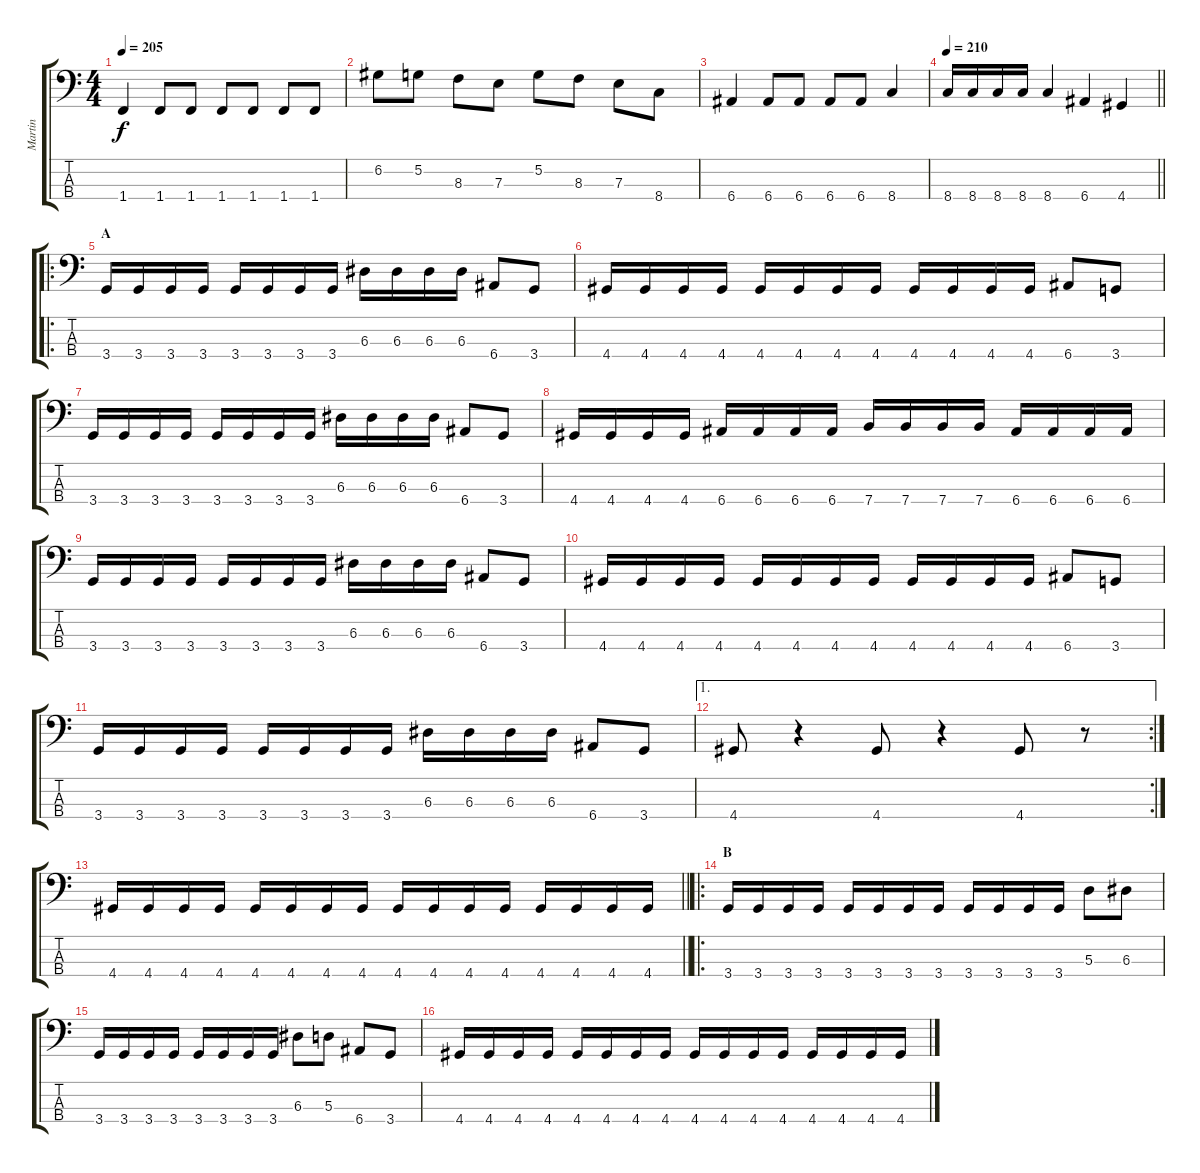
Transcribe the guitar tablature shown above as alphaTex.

\track ("Martin" "Martin") {instrument electricbassfinger}
\staff {score tabs}
\tuning (G2 D2 A1 E1) {hide}
\ts (4 4)
\tempo 205
\clef f4
\ks c
1.4.4{dy f} 1.4.8 1.4.8 1.4.8 1.4.8 1.4.8 1.4.8 |
6.2.8 5.2.8 8.3.8 7.3.8 5.2.8 8.3.8 7.3.8 8.4.8 |
6.4.4 6.4.8 6.4.8 6.4.8 6.4.8 8.4.4 |
\tempo 210
\barLineRight lightlight
8.4.16 8.4.16 8.4.16 8.4.16 8.4.4 6.4.4 4.4.4 |
\ro
\section ("" "A")
3.4.16 3.4.16 3.4.16 3.4.16 3.4.16 3.4.16 3.4.16 3.4.16 6.3.16 6.3.16 6.3.16 6.3.16 6.4.8 3.4.8 |
4.4.16 4.4.16 4.4.16 4.4.16 4.4.16 4.4.16 4.4.16 4.4.16 4.4.16 4.4.16 4.4.16 4.4.16 6.4.8 3.4.8 |
3.4.16 3.4.16 3.4.16 3.4.16 3.4.16 3.4.16 3.4.16 3.4.16 6.3.16 6.3.16 6.3.16 6.3.16 6.4.8 3.4.8 |
4.4.16 4.4.16 4.4.16 4.4.16 6.4.16 6.4.16 6.4.16 6.4.16 7.4.16 7.4.16 7.4.16 7.4.16 6.4.16 6.4.16 6.4.16 6.4.16 |
3.4.16 3.4.16 3.4.16 3.4.16 3.4.16 3.4.16 3.4.16 3.4.16 6.3.16 6.3.16 6.3.16 6.3.16 6.4.8 3.4.8 |
4.4.16 4.4.16 4.4.16 4.4.16 4.4.16 4.4.16 4.4.16 4.4.16 4.4.16 4.4.16 4.4.16 4.4.16 6.4.8 3.4.8 |
3.4.16 3.4.16 3.4.16 3.4.16 3.4.16 3.4.16 3.4.16 3.4.16 6.3.16 6.3.16 6.3.16 6.3.16 6.4.8 3.4.8 |
\ae 1
\rc 2
4.4.8 r.4 4.4.8 r.4 4.4.8 r.8 |
\barLineRight lightlight
4.4.16 4.4.16 4.4.16 4.4.16 4.4.16 4.4.16 4.4.16 4.4.16 4.4.16 4.4.16 4.4.16 4.4.16 4.4.16 4.4.16 4.4.16 4.4.16 |
\ro
\section ("" "B")
3.4.16 3.4.16 3.4.16 3.4.16 3.4.16 3.4.16 3.4.16 3.4.16 3.4.16 3.4.16 3.4.16 3.4.16 5.3.8 6.3.8 |
3.4.16 3.4.16 3.4.16 3.4.16 3.4.16 3.4.16 3.4.16 3.4.16 6.3.8 5.3.8 6.4.8 3.4.8 |
4.4.16 4.4.16 4.4.16 4.4.16 4.4.16 4.4.16 4.4.16 4.4.16 4.4.16 4.4.16 4.4.16 4.4.16 4.4.16 4.4.16 4.4.16 4.4.16
